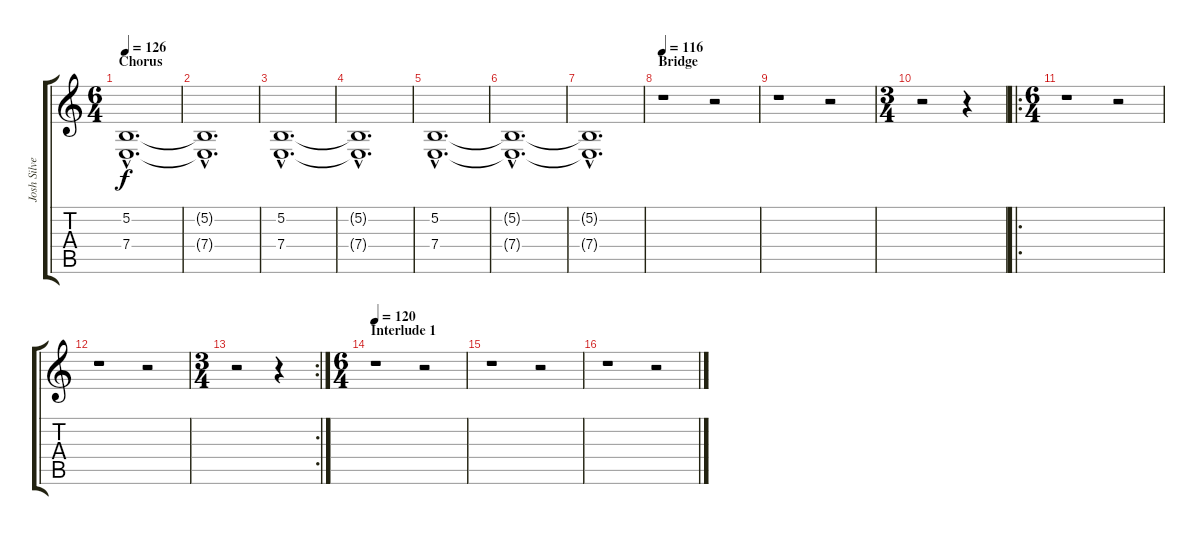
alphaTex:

\track ("Josh Silver - Keyboard 2" "Josh Silve") {instrument choiraahs}
\staff {score tabs}
\tuning (B3 Gb3 D3 A2 E2 B1) {hide}
\ts (6 4)
\section ("" "Chorus")
\tempo 126
\clef g2
\ks c
(5.2{hac} 7.4{hac}).1{d dy f volume 6 balance 8 instrument choiraahs} |
(5.2{hac t} 7.4{hac t}).1{d} |
(5.2{hac} 7.4{hac}).1{d} |
(5.2{hac t} 7.4{hac t}).1{d} |
(5.2{hac} 7.4{hac}).1{d} |
(5.2{hac t} 7.4{hac t}).1{d} |
(5.2{hac t} 7.4{hac t}).1{d} |
\section ("" "Bridge")
\tempo 116
r.1 r.2 |
r.1 r.2 |
\ts (3 4)
r.2 r.4 |
\ro
\ts (6 4)
r.1 r.2 |
r.1 r.2 |
\rc 2
\ts (3 4)
r.2 r.4 |
\ts (6 4)
\section ("" "Interlude 1")
\tempo 120
r.1 r.2 |
r.1 r.2 |
r.1 r.2
